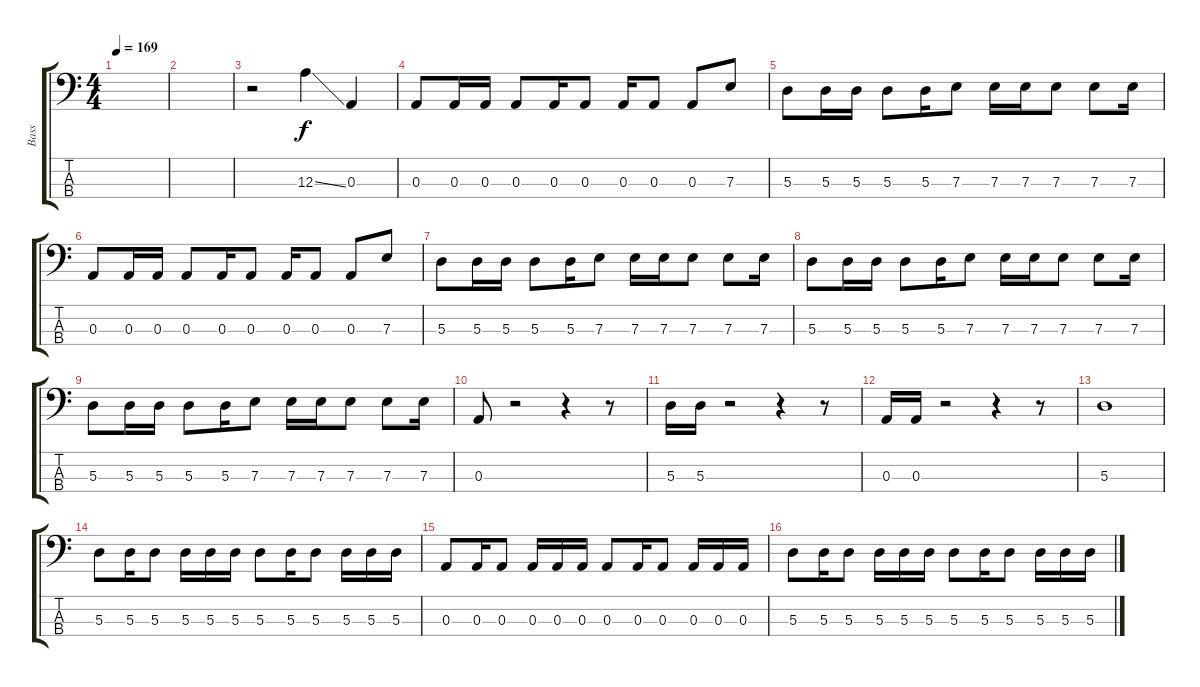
\track ("Bass" "Bass") {instrument electricbasspick}
\staff {score tabs}
\tuning (G2 D2 A1 E1) {hide}
\ts (4 4)
\tempo 169
\clef f4
\ks c
|
|
r.2 12.3{ss}.4 0.3.4 |
0.3.8 0.3.16 0.3.16 0.3.8 0.3.16 0.3.8 0.3.16 0.3.8 0.3.8 7.3.8 |
5.3.8 5.3.16 5.3.16 5.3.8 5.3.16 7.3.8 7.3.16 7.3.16 7.3.8 7.3.8 7.3.16 |
0.3.8 0.3.16 0.3.16 0.3.8 0.3.16 0.3.8 0.3.16 0.3.8 0.3.8 7.3.8 |
5.3.8 5.3.16 5.3.16 5.3.8 5.3.16 7.3.8 7.3.16 7.3.16 7.3.8 7.3.8 7.3.16 |
5.3.8 5.3.16 5.3.16 5.3.8 5.3.16 7.3.8 7.3.16 7.3.16 7.3.8 7.3.8 7.3.16 |
5.3.8 5.3.16 5.3.16 5.3.8 5.3.16 7.3.8 7.3.16 7.3.16 7.3.8 7.3.8 7.3.16 |
0.3.8 r.2 r.4 r.8 |
5.3.16 5.3.16 r.2 r.4 r.8 |
0.3.16 0.3.16 r.2 r.4 r.8 |
5.3.1 |
5.3.8 5.3.16 5.3.8 5.3.16 5.3.16 5.3.16 5.3.8 5.3.16 5.3.8 5.3.16 5.3.16 5.3.16 |
0.3.8 0.3.16 0.3.8 0.3.16 0.3.16 0.3.16 0.3.8 0.3.16 0.3.8 0.3.16 0.3.16 0.3.16 |
5.3.8 5.3.16 5.3.8 5.3.16 5.3.16 5.3.16 5.3.8 5.3.16 5.3.8 5.3.16 5.3.16 5.3.16
